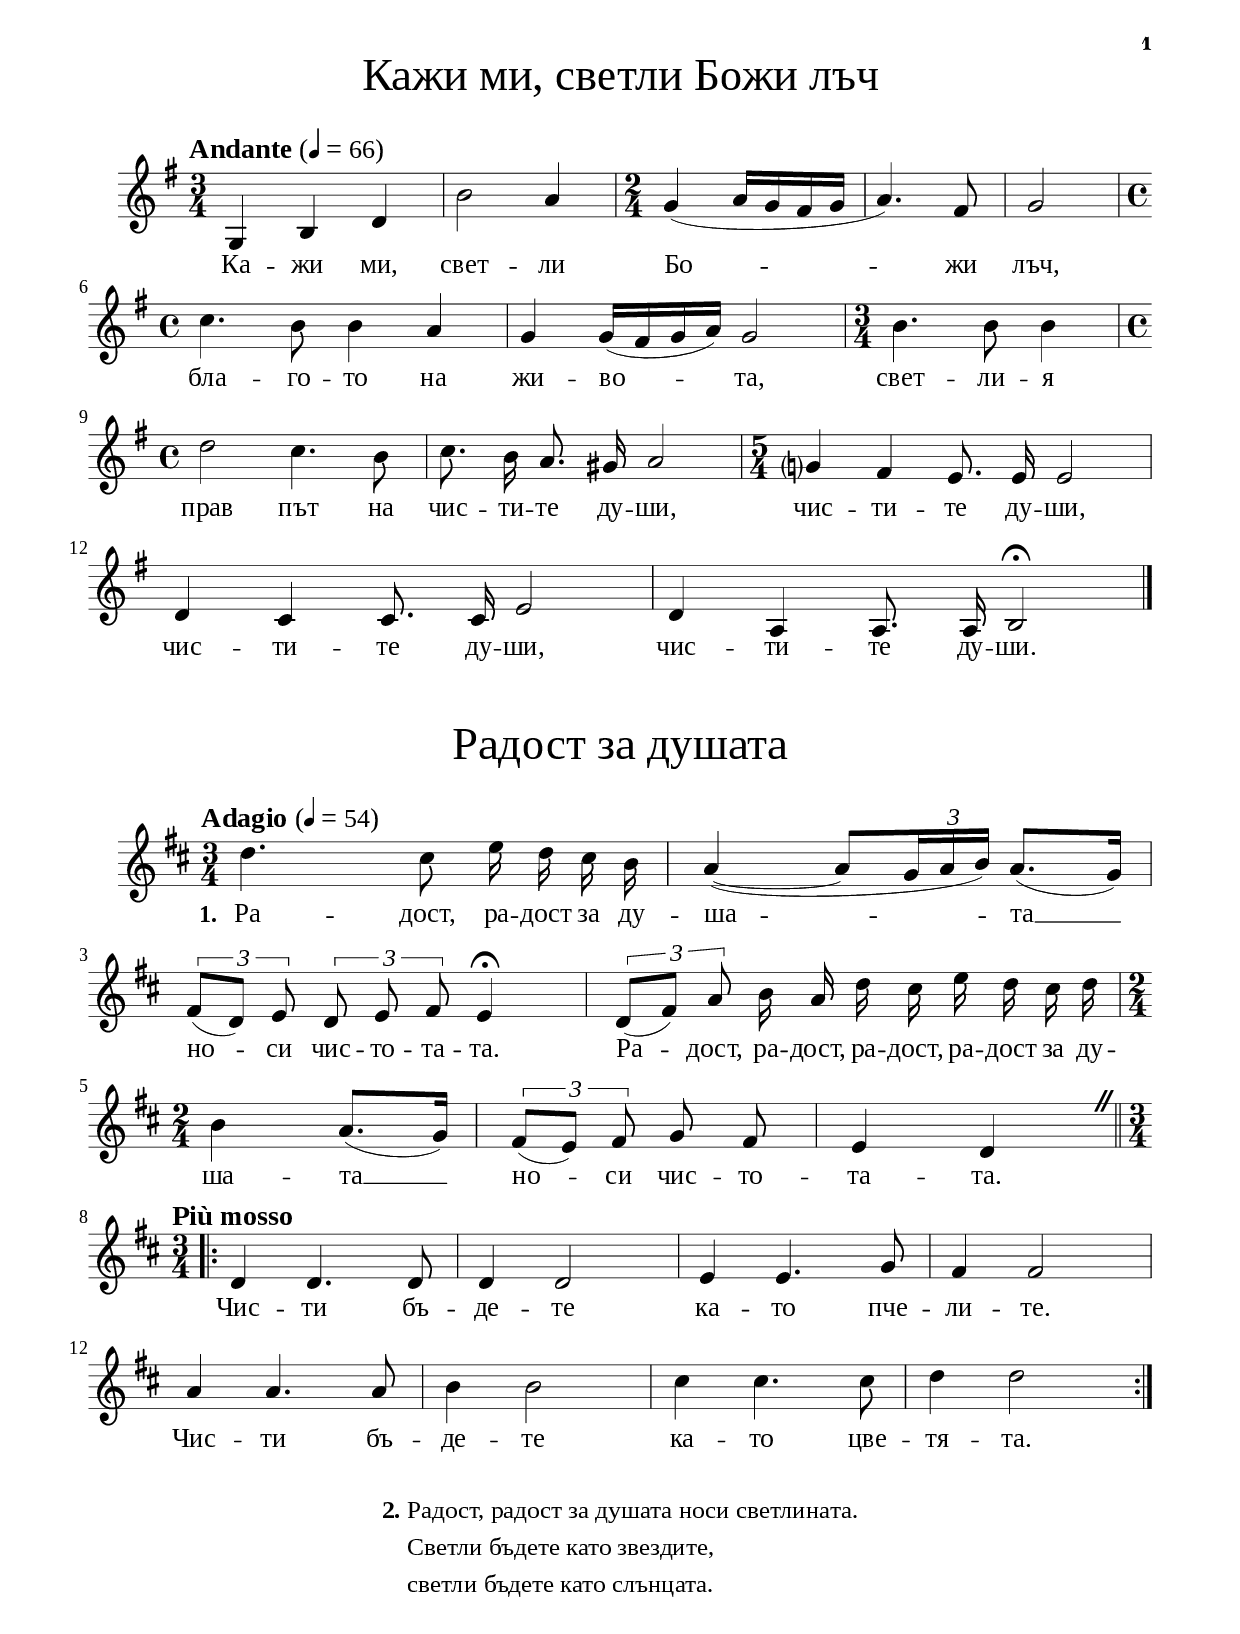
\version "2.24.4"

% include paper part and global functions
\include "include/globals.ily"

\bookpart {
  \label #'ref167_2
  \tocItem \markup "Кажи ми, светли Божи лъч"
    \include "include/bookpart-paper.ily"
  \score {
    \include "include/score-layout.ily"

    \new Voice \absolute {
      \clef treble
      \key g \major
      \time 3/4
      \tempoFunc "Andante" 4 "66"
      \autoBeamOff
      g4  b4  d'4 | % 2
      b'2  a'4 | % 3
      \time 2/4  | % 3
      g'4 (  a'16 [  g'16  fis'16  g'16
      ] | % 4
      a'4. )  fis'8 | % 5
      g'2 \break | % 6
      \time 4/4  | % 6
      c''4.  b'8  b'4  a'4 | % 7
      g'4  g'16 ( [  fis'16  g'16  a'16
      ) ]  g'2 | % 8
      \time 3/4  | % 8
      b'4.  b'8  b'4 \break | % 9
      \time 4/4  | % 9
      d''2  c''4.  b'8 |
      c''8.  b'16  a'8.  gis'16
      a'2 | % 11
      \time 5/4  | % 11
      g'?4  fis'4  e'8.  e'16  e'2
      \break | % 12
      d'4  c'4  c'8.  c'16  e'2 | % 13
      d'4  a4  a8.  a16  b2 ^\fermata
      \bar "|."
    }

    \addlyrics {
      Ка -- жи ми, свет -- ли Бо --
      жи лъч, бла -- го -- то
      на жи -- во --   та, свет --
      ли -- я прав път на чис -- ти --
      те ду -- ши, чис -- ти -- те ду --
      ши, чис -- ти -- те ду -- ши, чис --
      ти -- те ду -- ши.}

      \header {
        title = \titleFunc #'ref_desc_17 "Кажи ми, светли Божи лъч" "Kaži mi, svetli Boži lăč"
      }

      \midi{}

    } % score

    \markup \vspace #1

    \label #'ref155_1
    \tocItem \markup "Радост за душата"
    \paper {
      print-all-headers = ##t
      print-page-number = ##t
      print-first-page-number = ##t


      % put page numbers on the top and change the font style.
      oddHeaderMarkup = \markup
      \fill-line {
        ""
        \unless \on-first-page-of-part \fromproperty #'header:instrument
        \if \should-print-page-number \abs-fontsize #7 { \number \fromproperty #'page:page-number-string }
      }
      %% evenHeaderMarkup would inherit the value of
      %% oddHeaderMarkup if it were not defined here
      evenHeaderMarkup = \markup
      \fill-line {
        \if \should-print-page-number \abs-fontsize #7 { \number \fromproperty #'page:page-number-string }
        \unless \on-first-page-of-part \fromproperty #'header:instrument
        ""
      }

      oddFooterMarkup = \markup ""

      evenFooterMarkup = ""
      left-margin = 1.5\cm
      right-margin = 1.5\cm
      top-margin = 1\cm
      bottom-margin = 1.2\cm
      ragged-bottom = ##t % do not spread the staves to fill the whole vertical space
      top-markup-spacing.basic-distance = 0\mm % margin between page number and system for the first page
      top-system-spacing.basic-distance = 10\mm % margin between page number and system for the other pages

      % change distance between staves
      system-system-spacing =
      #'((basic-distance . 12)
         (minimum-distance . 6)
         (padding . 1)
         (stretchability . 12))
    }
    \score {
      \include "include/score-layout.ily"

      \new Voice \absolute {
        \clef treble
        \key d \major
        \time 3/4
        \tempoFunc "Adagio" 4 "54"
        \autoBeamOff
        d''4.  cis''8  e''16  d''16
        cis''16  b'16 | % 2
        a'4 ( ~  a'8 [ \once \omit TupletBracket
        \times 2/3  {
          g'16  a'16  b'16 ) ]
        }
        a'8. ( [  g'16 ) ] \break | % 3

        \times 2/3  {
          fis'8 ( [  d'8 ) ] e'8
        }

        \times 2/3  {
          d'8   e'8  fis'8
        }
        e'4 ^\fermata \noBreak | % 4

        \times 2/3  {
          d'8 ([  fis'8 ]) a'8
        }
        b'16  a'16  d''16  cis''16
        e''16  d''16  cis''16  d''16
        \break | % 5
        \time 2/4
        b'4  a'8. [(  g'16 )]
        \times 2/3  {
          fis'8 ( [  e'8 ) ] fis'8
        }
        % 6
        g'8  fis'8  e'4  d'4 \caesura \time 3/4 \break
        \bar ".|:-||"
        | % 7
        \tempo "Più mosso"
        d'4  d'4.  d'8 | % 8
        d'4  d'2 | % 9
        e'4  e'4.  g'8 |
        fis'4  fis'2 \break | % 11
        a'4  a'4.  a'8 | % 12
        b'4  b'2 | % 13
        cis''4  cis''4.  cis''8 | % 14
        d''4  d''2
        \bar ":|."

      }

      \addlyrics {
        \set stanza = "1. " Ра -- дост, ра -- дост за ду -- ша
        --  та __  но -- си
        чис -- то -- та -- та. Ра -- дост,
        ра -- дост, ра -- дост, ра -- дост
        за ду -- ша -- та __  но -- си
        чис -- то -- та -- та. Чис -- ти бъ --
        де -- те ка -- то пче -- ли -- те.
        Чис -- ти бъ -- де -- те ка -- то
        цве -- тя -- та.
      }

      \header {
        title = \titleFunc #'ref_desc_19 "Радост за душата" "Radost za dušata"
      }

      \midi{}

    } % score

    \markup \abs-fontsize #12 \override #`(baseline-skip . ,bgCoupletBaselineSkip){
      \fill-line {
        \column {
          \line {
            \bold "2."
            \column {
              "Радост, радост за душата носи светлината."
              "Светли бъдете като звездите,"
              "светли бъдете като слънцата."
            }
          }

        }
      }
    }
  } % bookpart

  % Più mosso
  %
